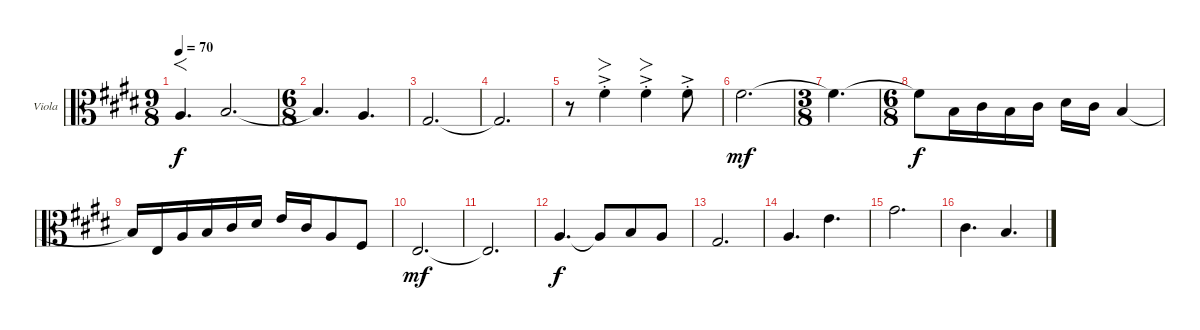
\defaultSystemsLayout 4
\bracketExtendMode groupsimilarinstruments
\firstSystemTrackNameOrientation horizontal
\otherSystemsTrackNameOrientation horizontal
\track ("Viola" "Viola") {instrument viola}
\staff {score}
\tuning (A4 D4 G3 C3)
\ts (9 8)
\tempo 70
\clef c3
\ks c#minor
2.3.4{f d dy f} 4.3.2{d} |
\ts (6 8)
4.3{t}.4{d} 2.3.4{d} |
1.3.2{d} |
1.3{t}.2{d} |
r.8 4.2{ac st}.4{fo} 4.2{ac st}.4{fo} 4.2{ac st}.8 |
4.2.2{d dy mf} |
\ts (3 8)
4.2{t}.4{d} |
\ts (6 8)
4.2{t}.8{dy f} 4.3.16 6.3.16 4.3.16 6.3.16 8.3.16 6.3.16 4.3.4 |
4.3{t}.16 4.4.16 2.3.16 4.3.16 6.3.16 8.3.16 9.3.16 6.3.16 9.4.8 6.4.8 |
4.4.2{d dy mf} |
4.4{t}.2{d} |
2.3.4{d dy f} 2.3{t}.8 4.3.8 2.3.8 |
1.3.2{d} |
2.3.4{d} 2.2.4{d} |
6.2.2{d} |
6.3.4{d} 4.3.4{d}
